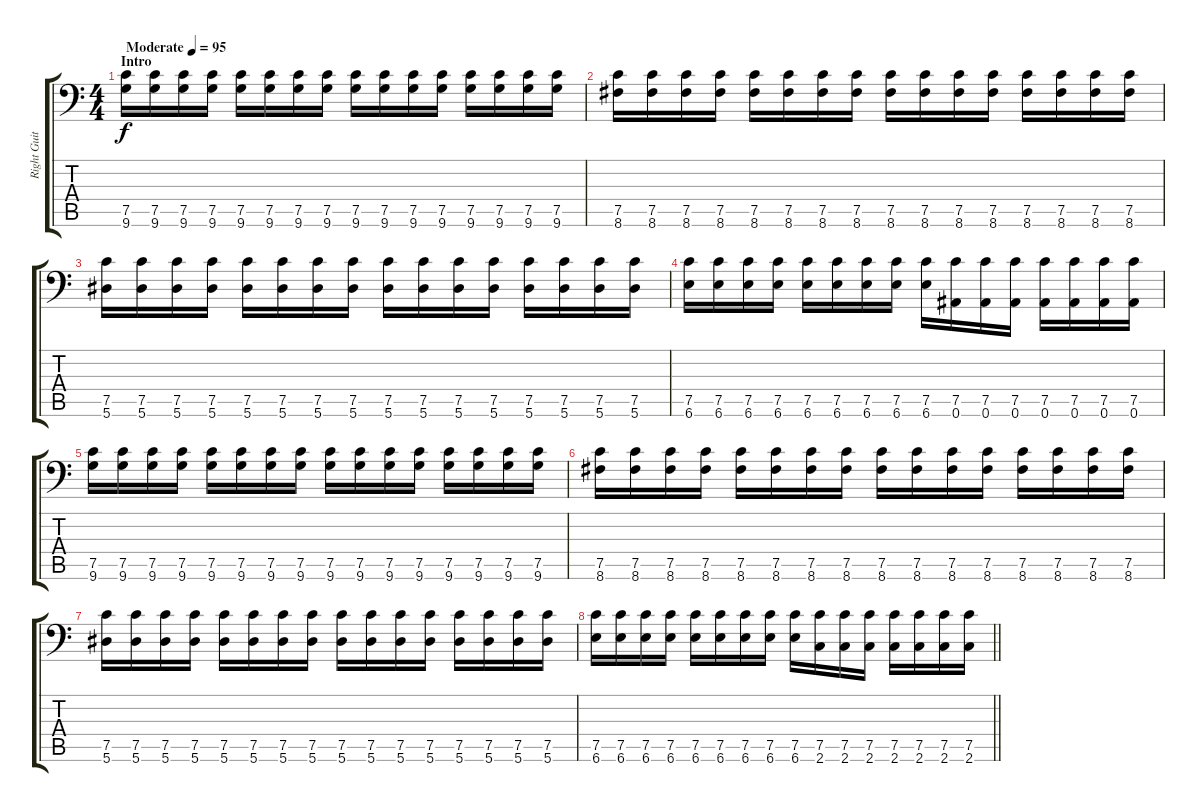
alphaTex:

\track ("Right Guitar" "Right Guit") {instrument distortionguitar}
\staff {score tabs}
\tuning (C4 G3 Eb3 Bb2 F2 Bb1) {hide}
\ts (4 4)
\section ("" "Intro")
\tempo (95 "Moderate")
\clef f4
\ks c
(7.5 9.6).16{dy f instrument distortionguitar} (7.5 9.6).16 (7.5 9.6).16 (7.5 9.6).16 (7.5 9.6).16 (7.5 9.6).16 (7.5 9.6).16 (7.5 9.6).16 (7.5 9.6).16 (7.5 9.6).16 (7.5 9.6).16 (7.5 9.6).16 (7.5 9.6).16 (7.5 9.6).16 (7.5 9.6).16 (7.5 9.6).16 |
(7.5 8.6).16 (7.5 8.6).16 (7.5 8.6).16 (7.5 8.6).16 (7.5 8.6).16 (7.5 8.6).16 (7.5 8.6).16 (7.5 8.6).16 (7.5 8.6).16 (7.5 8.6).16 (7.5 8.6).16 (7.5 8.6).16 (7.5 8.6).16 (7.5 8.6).16 (7.5 8.6).16 (7.5 8.6).16 |
(7.5 5.6).16 (7.5 5.6).16 (7.5 5.6).16 (7.5 5.6).16 (7.5 5.6).16 (7.5 5.6).16 (7.5 5.6).16 (7.5 5.6).16 (7.5 5.6).16 (7.5 5.6).16 (7.5 5.6).16 (7.5 5.6).16 (7.5 5.6).16 (7.5 5.6).16 (7.5 5.6).16 (7.5 5.6).16 |
(7.5 6.6).16 (7.5 6.6).16 (7.5 6.6).16 (7.5 6.6).16 (7.5 6.6).16 (7.5 6.6).16 (7.5 6.6).16 (7.5 6.6).16 (7.5 6.6).16 (7.5 0.6).16 (7.5 0.6).16 (7.5 0.6).16 (7.5 0.6).16 (7.5 0.6).16 (7.5 0.6).16 (7.5 0.6).16 |
(7.5 9.6).16 (7.5 9.6).16 (7.5 9.6).16 (7.5 9.6).16 (7.5 9.6).16 (7.5 9.6).16 (7.5 9.6).16 (7.5 9.6).16 (7.5 9.6).16 (7.5 9.6).16 (7.5 9.6).16 (7.5 9.6).16 (7.5 9.6).16 (7.5 9.6).16 (7.5 9.6).16 (7.5 9.6).16 |
(7.5 8.6).16 (7.5 8.6).16 (7.5 8.6).16 (7.5 8.6).16 (7.5 8.6).16 (7.5 8.6).16 (7.5 8.6).16 (7.5 8.6).16 (7.5 8.6).16 (7.5 8.6).16 (7.5 8.6).16 (7.5 8.6).16 (7.5 8.6).16 (7.5 8.6).16 (7.5 8.6).16 (7.5 8.6).16 |
(7.5 5.6).16 (7.5 5.6).16 (7.5 5.6).16 (7.5 5.6).16 (7.5 5.6).16 (7.5 5.6).16 (7.5 5.6).16 (7.5 5.6).16 (7.5 5.6).16 (7.5 5.6).16 (7.5 5.6).16 (7.5 5.6).16 (7.5 5.6).16 (7.5 5.6).16 (7.5 5.6).16 (7.5 5.6).16 |
\barLineRight lightlight
(7.5 6.6).16 (7.5 6.6).16 (7.5 6.6).16 (7.5 6.6).16 (7.5 6.6).16 (7.5 6.6).16 (7.5 6.6).16 (7.5 6.6).16 (7.5 6.6).16 (7.5 2.6).16 (7.5 2.6).16 (7.5 2.6).16 (7.5 2.6).16 (7.5 2.6).16 (7.5 2.6).16 (7.5 2.6).16
